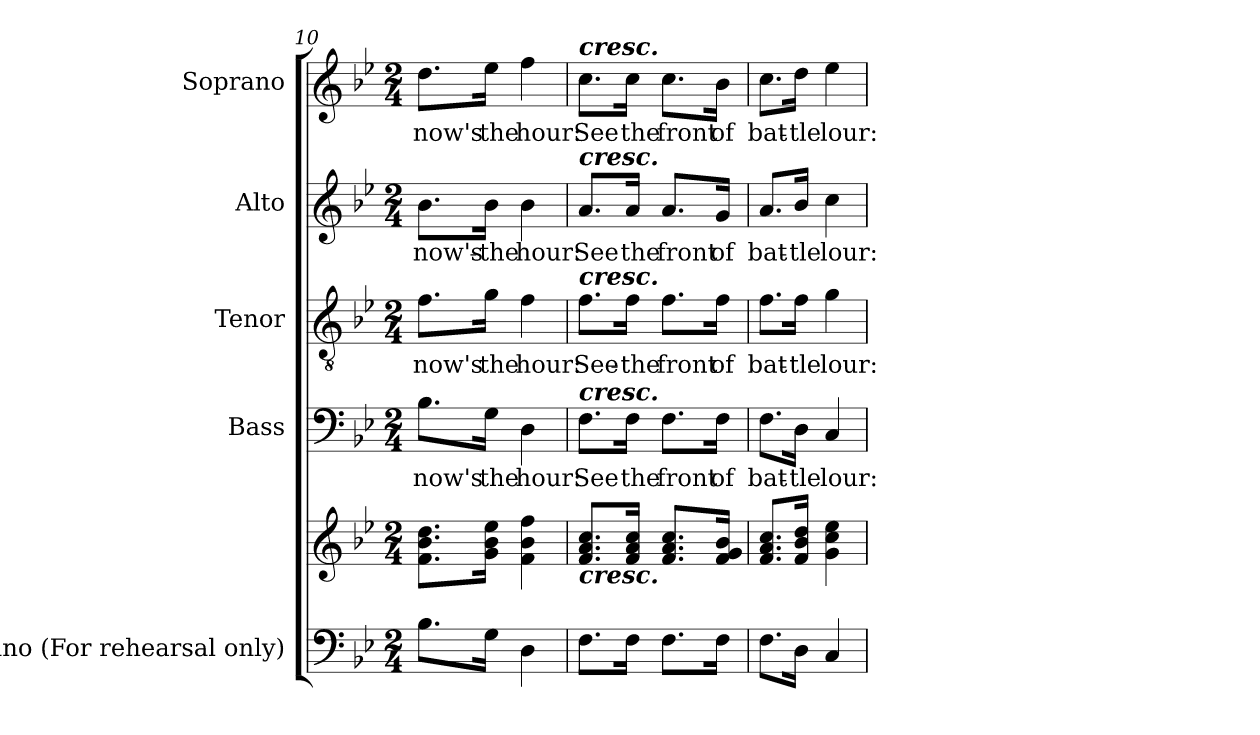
**kern	**kern	**kern	**text	**kern	**text	**kern	**text	**kern	**text
*part5	*part5	*part4	*part4	*part3	*part3	*part2	*part2	*part1	*part1
*staff6	*staff5	*staff4	*staff4	*staff3	*staff3	*staff2	*staff2	*staff1	*staff1
*I"Piano (For rehearsal only)	*	*I"Bass	*	*I"Tenor	*	*I"Alto	*	*I"Soprano	*
*I'Pno.	*	*I'B.	*	*I'T.	*	*I'A.	*	*I'S.	*
*clefF4	*clefG2	*clefF4	*	*clefGv2	*	*clefG2	*	*clefG2	*
*	*	*	*	*ITrd7c12	*	*	*	*	*
*k[b-e-]	*k[b-e-]	*k[b-e-]	*	*k[b-e-]	*	*k[b-e-]	*	*k[b-e-]	*
*B-:	*B-:	*B-:	*	*B-:	*	*B-:	*	*B-:	*
*M2/4	*M2/4	*M2/4	*	*M2/4	*	*M2/4	*	*M2/4	*
=10	=10	=10	=10	=10	=10	=10	=10	=10	=10
!	!	!	!LO:LY:b:color=#000000	!	!	!	!	!	!
!	!	!	!	!	!LO:LY:b:color=#000000	!	!	!	!
!	!	!	!	!	!	!	!LO:LY:b:color=#000000	!	!
!	!	!	!	!	!	!	!	!	!LO:LY:b:color=#000000
8.B-i\L	8.fi\ 8.b-i 8.ddiL	8.B-i\L	now's	8.Fi\L	now's	8.b-i\L	now's-	8.ddi\L	now's
!	!	!	!LO:LY:b:color=#000000	!	!	!	!	!	!
!	!	!	!	!	!LO:LY:b:color=#000000	!	!	!	!
!	!	!	!	!	!	!	!LO:LY:b:color=#000000	!	!
!	!	!	!	!	!	!	!	!	!LO:LY:b:color=#000000
16Gi\Jk	16gi\ 16b-i 16ee-iJk	16Gi\Jk	the	16Gi\Jk	the	16b-i\Jk	-the	16ee-i\Jk	the
!	!	!	!LO:LY:b:color=#000000	!	!	!	!	!	!
!	!	!	!	!	!LO:LY:b:color=#000000	!	!	!	!
!	!	!	!	!	!	!	!LO:LY:b:color=#000000	!	!
!	!	!	!	!	!	!	!	!	!LO:LY:b:color=#000000
4Di\	4fi\ 4b-i 4ffi	4Di\	hour:	4Fi\	hour:	4b-i\	hour:	4ffi\	hour:
=11	=11	=11	=11	=11	=11	=11	=11	=11	=11
!	!	!	!LO:LY:b:color=#000000	!	!	!	!	!	!
!	!	!	!	!	!LO:LY:b:color=#000000	!	!	!	!
!	!	!	!	!	!	!	!LO:LY:b:color=#000000	!	!
!	!	!	!	!	!	!	!	!LO:TX:a:Bi:t=cresc.	!
!	!	!	!	!	!	!LO:TX:a:Bi:t=cresc.	!	!	!
!	!	!	!	!LO:TX:a:Bi:t=cresc.	!	!	!	!	!
!	!	!LO:TX:a:Bi:t=cresc.	!	!	!	!	!	!	!
!	!LO:TX:b:Bi:t=cresc.	!	!	!	!	!	!	!	!
!	!	!	!	!	!	!	!	!	!LO:LY:b:color=#000000
8.Fi\L	8.fi/ 8.ai 8.cciL	8.Fi\L	See	8.Fi\L	See-	8.ai/L	See	8.cci\L	See
!	!	!	!LO:LY:b:color=#000000	!	!	!	!	!	!
!	!	!	!	!	!LO:LY:b:color=#000000	!	!	!	!
!	!	!	!	!	!	!	!LO:LY:b:color=#000000	!	!
!	!	!	!	!	!	!	!	!	!LO:LY:b:color=#000000
16Fi\Jk	16fi/ 16ai 16cciJk	16Fi\Jk	the	16Fi\Jk	-the	16ai/Jk	the	16cci\Jk	the
!	!	!	!LO:LY:b:color=#000000	!	!	!	!	!	!
!	!	!	!	!	!LO:LY:b:color=#000000	!	!	!	!
!	!	!	!	!	!	!	!LO:LY:b:color=#000000	!	!
!	!	!	!	!	!	!	!	!	!LO:LY:b:color=#000000
8.Fi\L	8.fi/ 8.ai 8.cciL	8.Fi\L	front	8.Fi\L	front	8.ai/L	front	8.cci\L	front
!	!	!	!LO:LY:b:color=#000000	!	!	!	!	!	!
!	!	!	!	!	!LO:LY:b:color=#000000	!	!	!	!
!	!	!	!	!	!	!	!LO:LY:b:color=#000000	!	!
!	!	!	!	!	!	!	!	!	!LO:LY:b:color=#000000
16Fi\Jk	16fi/ 16gi 16b-iJk	16Fi\Jk	of	16Fi\Jk	of	16gi/Jk	of	16b-i\Jk	of
!!LO:PB:g=z
=12	=12	=12	=12	=12	=12	=12	=12	=12	=12
!	!	!	!LO:LY:b:color=#000000	!	!	!	!	!	!
!	!	!	!	!	!LO:LY:b:color=#000000	!	!	!	!
!	!	!	!	!	!	!	!LO:LY:b:color=#000000	!	!
!	!	!	!	!	!	!	!	!	!LO:LY:b:color=#000000
8.Fi\L	8.fi/ 8.ai 8.cciL	8.Fi\L	bat-	8.Fi\L	bat-	8.ai/L	bat-	8.cci\L	bat-
!	!	!	!LO:LY:b:color=#000000	!	!	!	!	!	!
!	!	!	!	!	!LO:LY:b:color=#000000	!	!	!	!
!	!	!	!	!	!	!	!LO:LY:b:color=#000000	!	!
!	!	!	!	!	!	!	!	!	!LO:LY:b:color=#000000
16Di\Jk	16fi/ 16b-i 16ddiJk	16Di\Jk	-tle	16Fi\Jk	-tle	16b-i/Jk	-tle	16ddi\Jk	-tle
!	!	!	!LO:LY:b:color=#000000	!	!	!	!	!	!
!	!	!	!	!	!LO:LY:b:color=#000000	!	!	!	!
!	!	!	!	!	!	!	!LO:LY:b:color=#000000	!	!
!	!	!	!	!	!	!	!	!	!LO:LY:b:color=#000000
4Ci/	4gi\ 4cci 4ee-i	4Ci/	lour:	4Gi\	lour:	4cci\	lour:	4ee-i\	lour:
=	=	=	=	=	=	=	=	=	=
*-	*-	*-	*-	*-	*-	*-	*-	*-	*-
